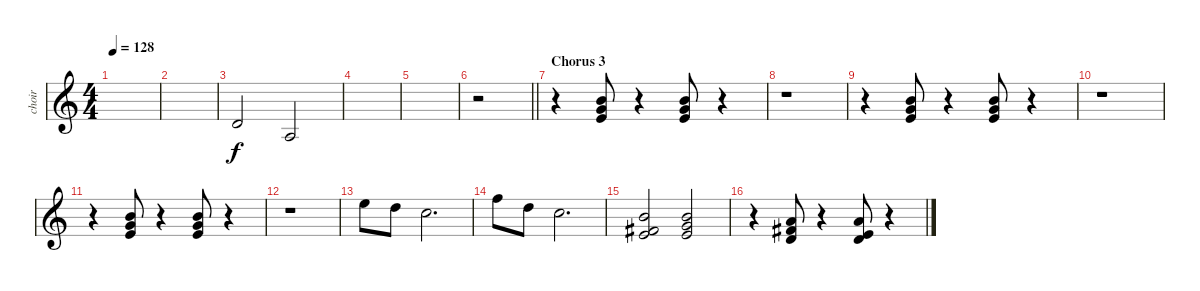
\track ("choir" "choir") {instrument choiraahs}
\staff {score}
\tuning (E4 B3 G3 D3 A2 E2) {hide}
\ts (4 4)
\tempo 128
\clef g2
\ks c
|
|
3.2.2{dy f} 2.3.2 |
|
|
\barLineRight lightlight
r.2 |
\section ("" "Chorus 3")
r.4{volume 15 instrument choiraahs} (0.1 8.2 16.3).8 r.4 (0.1 8.2 16.3).8 r.4 |
r.1 |
r.4 (0.1 8.2 16.3).8 r.4 (0.1 8.2 16.3).8 r.4 |
r.1 |
r.4 (0.1 8.2 16.3).8 r.4 (0.1 8.2 16.3).8 r.4 |
r.1 |
12.1.8 10.1.8 8.1.2{d} |
18.2.8 10.1.8 8.1.2{d} |
(2.1 5.2 16.3).2 (3.1 5.2 16.3).2 |
r.4 (2.1 10.2 17.5).8 r.4 (0.1 10.2 17.5).8 r.4
